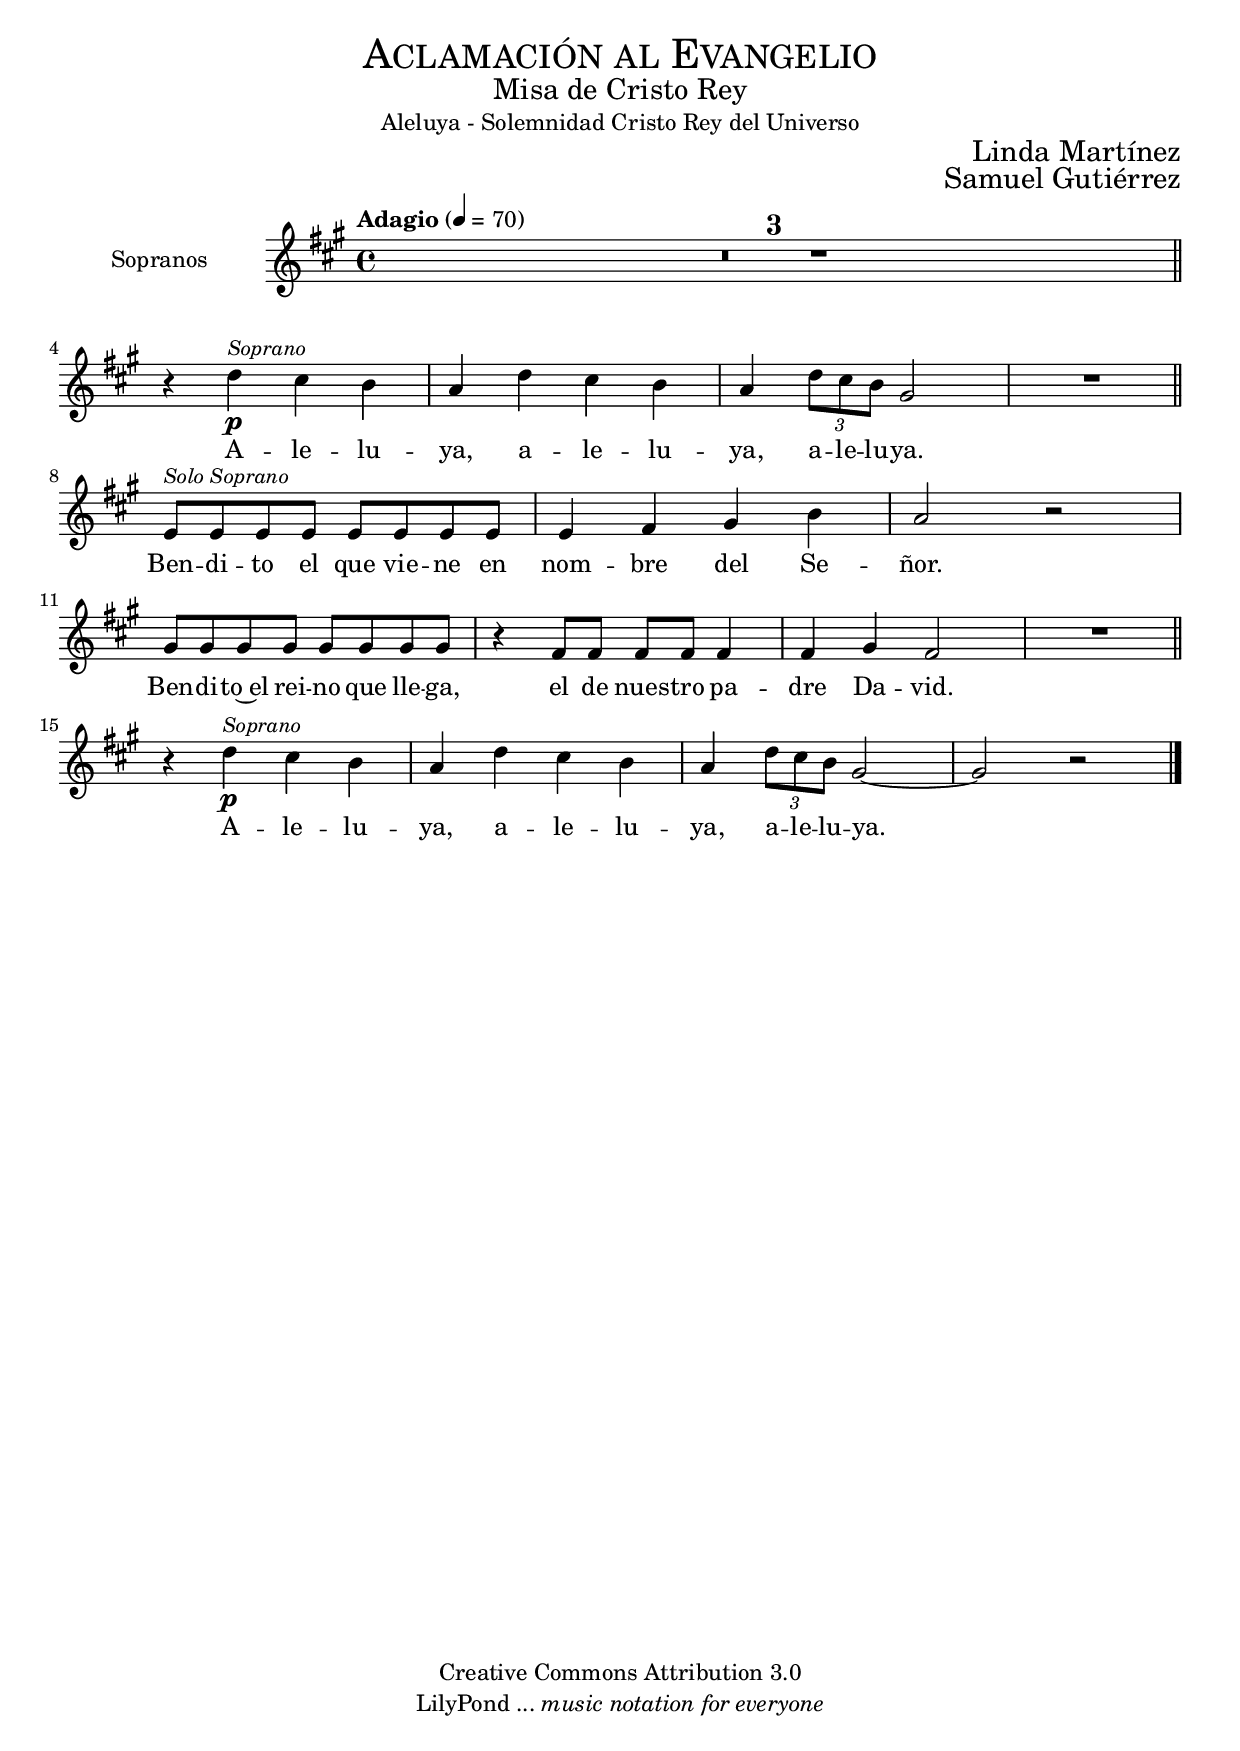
% ******************************************************************************************
%	Aclamaicion al Evangelio - Melody inspired by the compositions of Mons Marco Frisina
%   	Music and accompaniment by serachsam
% ******************************************************************************************
\language "espanol"
\version "2.23.2"

% --- Global parameters
particle = 1
jump = \break

% --- Includes
\include "global.ily"
\include "soprano.ily"

% --- Global size
% #(set-global-staff-size 20)

% --- Header
\markup { \fill-line { \center-column { \fontsize #5 \smallCaps "Aclamación al Evangelio" \fontsize #2 "Misa de Cristo Rey" "Aleluya - Solemnidad Cristo Rey del Universo" } } }
\markup { \fill-line { " " \center-column { \fontsize #2 "Linda Martínez" } } }
\markup { \fill-line { " " \center-column { \fontsize #2 "Samuel Gutiérrez" } } }
\header {
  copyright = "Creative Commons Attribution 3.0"
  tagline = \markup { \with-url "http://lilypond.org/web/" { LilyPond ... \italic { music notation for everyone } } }
  breakbefore = ##t
}

% --- Musica

% --- Harmony

\score {
  <<
    \new Staff <<
      \set Staff.instrumentName = #"Sopranos"
      \set Staff.midiInstrument = #"choir aahs"
      \set Staff.midiMaximumVolume = #1.5

      \new Voice = "soprano" <<
        \global \soprano_music
      >>
      \new Lyrics = "soprano"
      \context Lyrics = "soprano" \lyricsto "soprano" \soprano_lyrics
    >>
  >>
  \midi { }
  \layout { }
}

% --- Paper
\paper{
  #(set-default-paper-size "letter")
  indent=3.5\cm
  page-breaking = #ly:page-turn-breaking
}